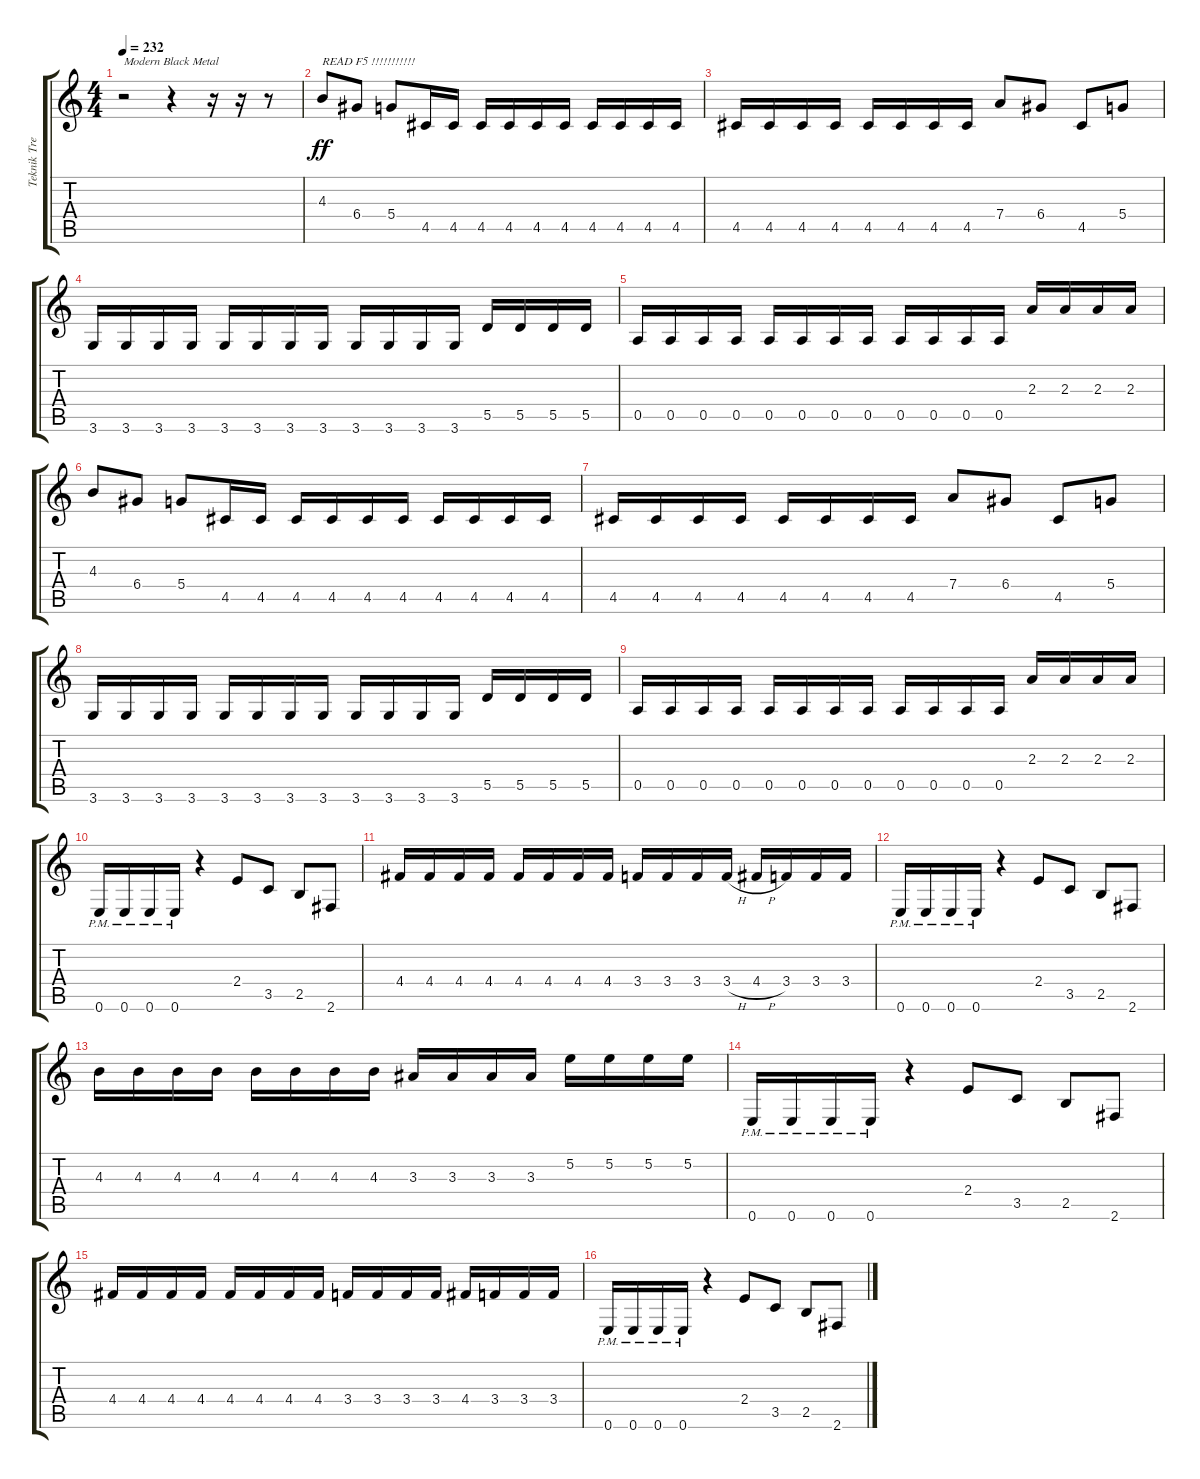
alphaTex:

\track ("Teknik Tremolo Guitar" "Teknik Tre") {instrument distortionguitar}
\staff {score tabs}
\tuning (E4 B3 G3 D3 A2 E2) {hide}
\ts (4 4)
\tempo 232
\clef g2
\ks c
r.2{txt "Modern Black Metal" dy ff instrument distortionguitar} r.4 r.16 r.16 r.8 |
4.3.8{txt "READ F5 !!!!!!!!!!!"} 6.4.8 5.4.8 4.5.16 4.5.16 4.5.16 4.5.16 4.5.16 4.5.16 4.5.16 4.5.16 4.5.16 4.5.16 |
4.5.16{txt ""} 4.5.16 4.5.16 4.5.16 4.5.16 4.5.16 4.5.16 4.5.16 7.4.8 6.4.8 4.5.8 5.4.8 |
3.6.16 3.6.16 3.6.16 3.6.16 3.6.16 3.6.16 3.6.16 3.6.16 3.6.16 3.6.16 3.6.16 3.6.16 5.5.16 5.5.16 5.5.16 5.5.16 |
0.5.16 0.5.16 0.5.16 0.5.16 0.5.16 0.5.16 0.5.16 0.5.16 0.5.16 0.5.16 0.5.16 0.5.16 2.3.16 2.3.16 2.3.16 2.3.16 |
4.3.8 6.4.8 5.4.8 4.5.16 4.5.16 4.5.16 4.5.16 4.5.16 4.5.16 4.5.16 4.5.16 4.5.16 4.5.16 |
4.5.16 4.5.16 4.5.16 4.5.16 4.5.16 4.5.16 4.5.16 4.5.16 7.4.8 6.4.8 4.5.8 5.4.8 |
3.6.16 3.6.16 3.6.16 3.6.16 3.6.16 3.6.16 3.6.16 3.6.16 3.6.16 3.6.16 3.6.16 3.6.16 5.5.16 5.5.16 5.5.16 5.5.16 |
0.5.16 0.5.16 0.5.16 0.5.16 0.5.16 0.5.16 0.5.16 0.5.16 0.5.16 0.5.16 0.5.16 0.5.16 2.3.16 2.3.16 2.3.16 2.3.16 |
0.6{pm}.16 0.6{pm}.16 0.6{pm}.16 0.6{pm}.16 r.4 2.4.8 3.5.8 2.5.8 2.6.8 |
4.4.16 4.4.16 4.4.16 4.4.16 4.4.16 4.4.16 4.4.16 4.4.16 3.4.16 3.4.16 3.4.16 3.4{h}.16 4.4{h}.16 3.4.16 3.4.16 3.4.16 |
0.6{pm}.16 0.6{pm}.16 0.6{pm}.16 0.6{pm}.16 r.4 2.4.8 3.5.8 2.5.8 2.6.8 |
4.3.16 4.3.16 4.3.16 4.3.16 4.3.16 4.3.16 4.3.16 4.3.16 3.3.16 3.3.16 3.3.16 3.3.16 5.2.16 5.2.16 5.2.16 5.2.16 |
0.6{pm}.16 0.6{pm}.16 0.6{pm}.16 0.6{pm}.16 r.4 2.4.8 3.5.8 2.5.8 2.6.8 |
4.4.16 4.4.16 4.4.16 4.4.16 4.4.16 4.4.16 4.4.16 4.4.16 3.4.16 3.4.16 3.4.16 3.4.16 4.4.16 3.4.16 3.4.16 3.4.16 |
0.6{pm}.16 0.6{pm}.16 0.6{pm}.16 0.6{pm}.16 r.4 2.4.8 3.5.8 2.5.8 2.6.8
